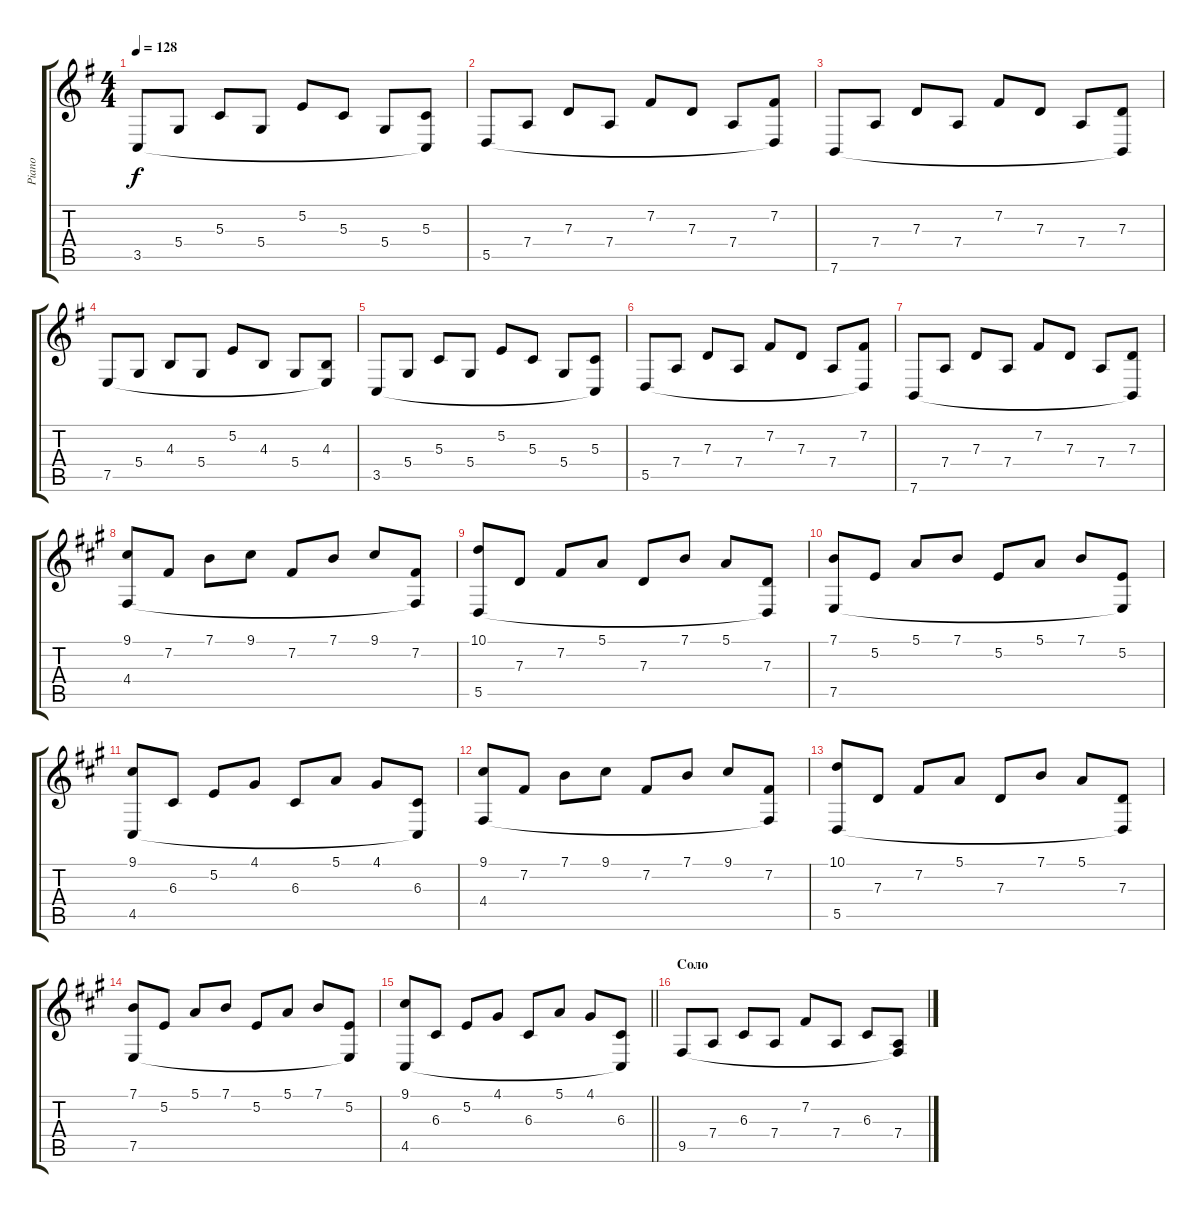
\track ("Piano" "Piano") {instrument acousticgrandpiano}
\staff {score tabs}
\tuning (E4 B3 G3 D3 A2 E2) {hide}
\ts (4 4)
\tempo 128
\clef g2
\ks eminor
3.5.8{dy f} 5.4.8 5.3.8 5.4.8 5.2.8 5.3.8 5.4.8 (5.3 3.5{t}).8 |
5.5.8 7.4.8 7.3.8 7.4.8 7.2.8 7.3.8 7.4.8 (7.2 5.5{t}).8 |
7.6.8 7.4.8 7.3.8 7.4.8 7.2.8 7.3.8 7.4.8 (7.3 7.6{t}).8 |
7.5.8 5.4.8 4.3.8 5.4.8 5.2.8 4.3.8 5.4.8 (4.3 7.5{t}).8 |
3.5.8 5.4.8 5.3.8 5.4.8 5.2.8 5.3.8 5.4.8 (5.3 3.5{t}).8 |
5.5.8 7.4.8 7.3.8 7.4.8 7.2.8 7.3.8 7.4.8 (7.2 5.5{t}).8 |
7.6.8 7.4.8 7.3.8 7.4.8 7.2.8 7.3.8 7.4.8 (7.3 7.6{t}).8 |
\ks f#minor
(9.1 4.4).8 7.2.8 7.1.8 9.1.8 7.2.8 7.1.8 9.1.8 (7.2 4.4{t}).8 |
(10.1 5.5).8 7.3.8 7.2.8 5.1.8 7.3.8 7.1.8 5.1.8 (7.3 5.5{t}).8 |
(7.1 7.5).8 5.2.8 5.1.8 7.1.8 5.2.8 5.1.8 7.1.8 (5.2 7.5{t}).8 |
(9.1 4.5).8 6.3.8 5.2.8 4.1.8 6.3.8 5.1.8 4.1.8 (6.3 4.5{t}).8 |
(9.1 4.4).8 7.2.8 7.1.8 9.1.8 7.2.8 7.1.8 9.1.8 (7.2 4.4{t}).8 |
(10.1 5.5).8 7.3.8 7.2.8 5.1.8 7.3.8 7.1.8 5.1.8 (7.3 5.5{t}).8 |
(7.1 7.5).8 5.2.8 5.1.8 7.1.8 5.2.8 5.1.8 7.1.8 (5.2 7.5{t}).8 |
\barLineRight lightlight
(9.1 4.5).8 6.3.8 5.2.8 4.1.8 6.3.8 5.1.8 4.1.8 (6.3 4.5{t}).8 |
\section ("" "Соло")
9.5.8{volume 13} 7.4.8 6.3.8 7.4.8 7.2.8 7.4.8 6.3.8 (7.4 9.5{t}).8
